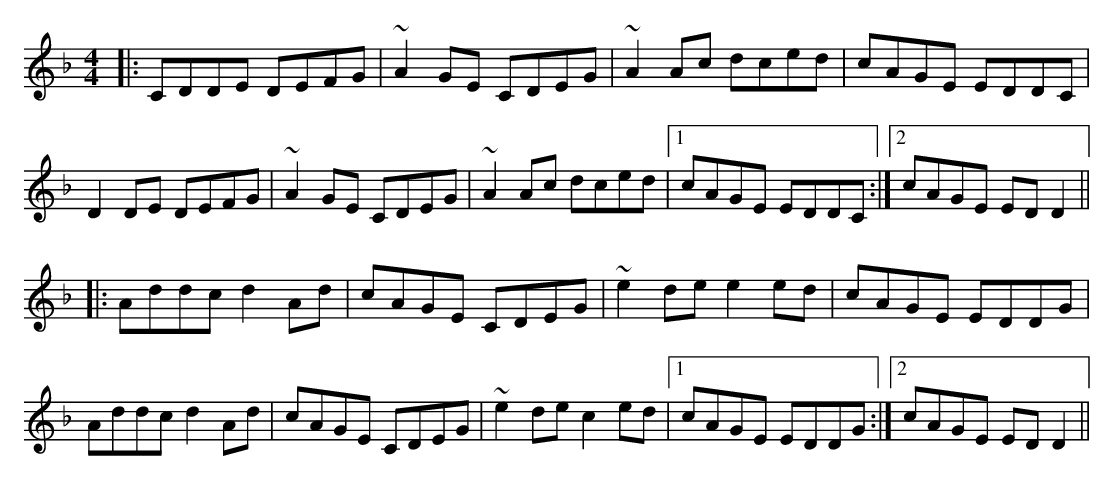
X:1
M:4/4
K:Dmin
|:CDDE DEFG|~A2GE CDEG|~A2 Ac dced|cAGE EDDC|
D2DE DEFG|~A2GE CDEG|~A2 Ac dced|1 cAGE EDDC:|2 cAGE EDD2||
|:Addc d2 Ad|cAGE CDEG|~e2 dee2ed|cAGE EDDG|
Addc d2 Ad|cAGE CDEG|~e2 dec2ed|1 cAGE EDDG:|2 cAGE EDD2||
